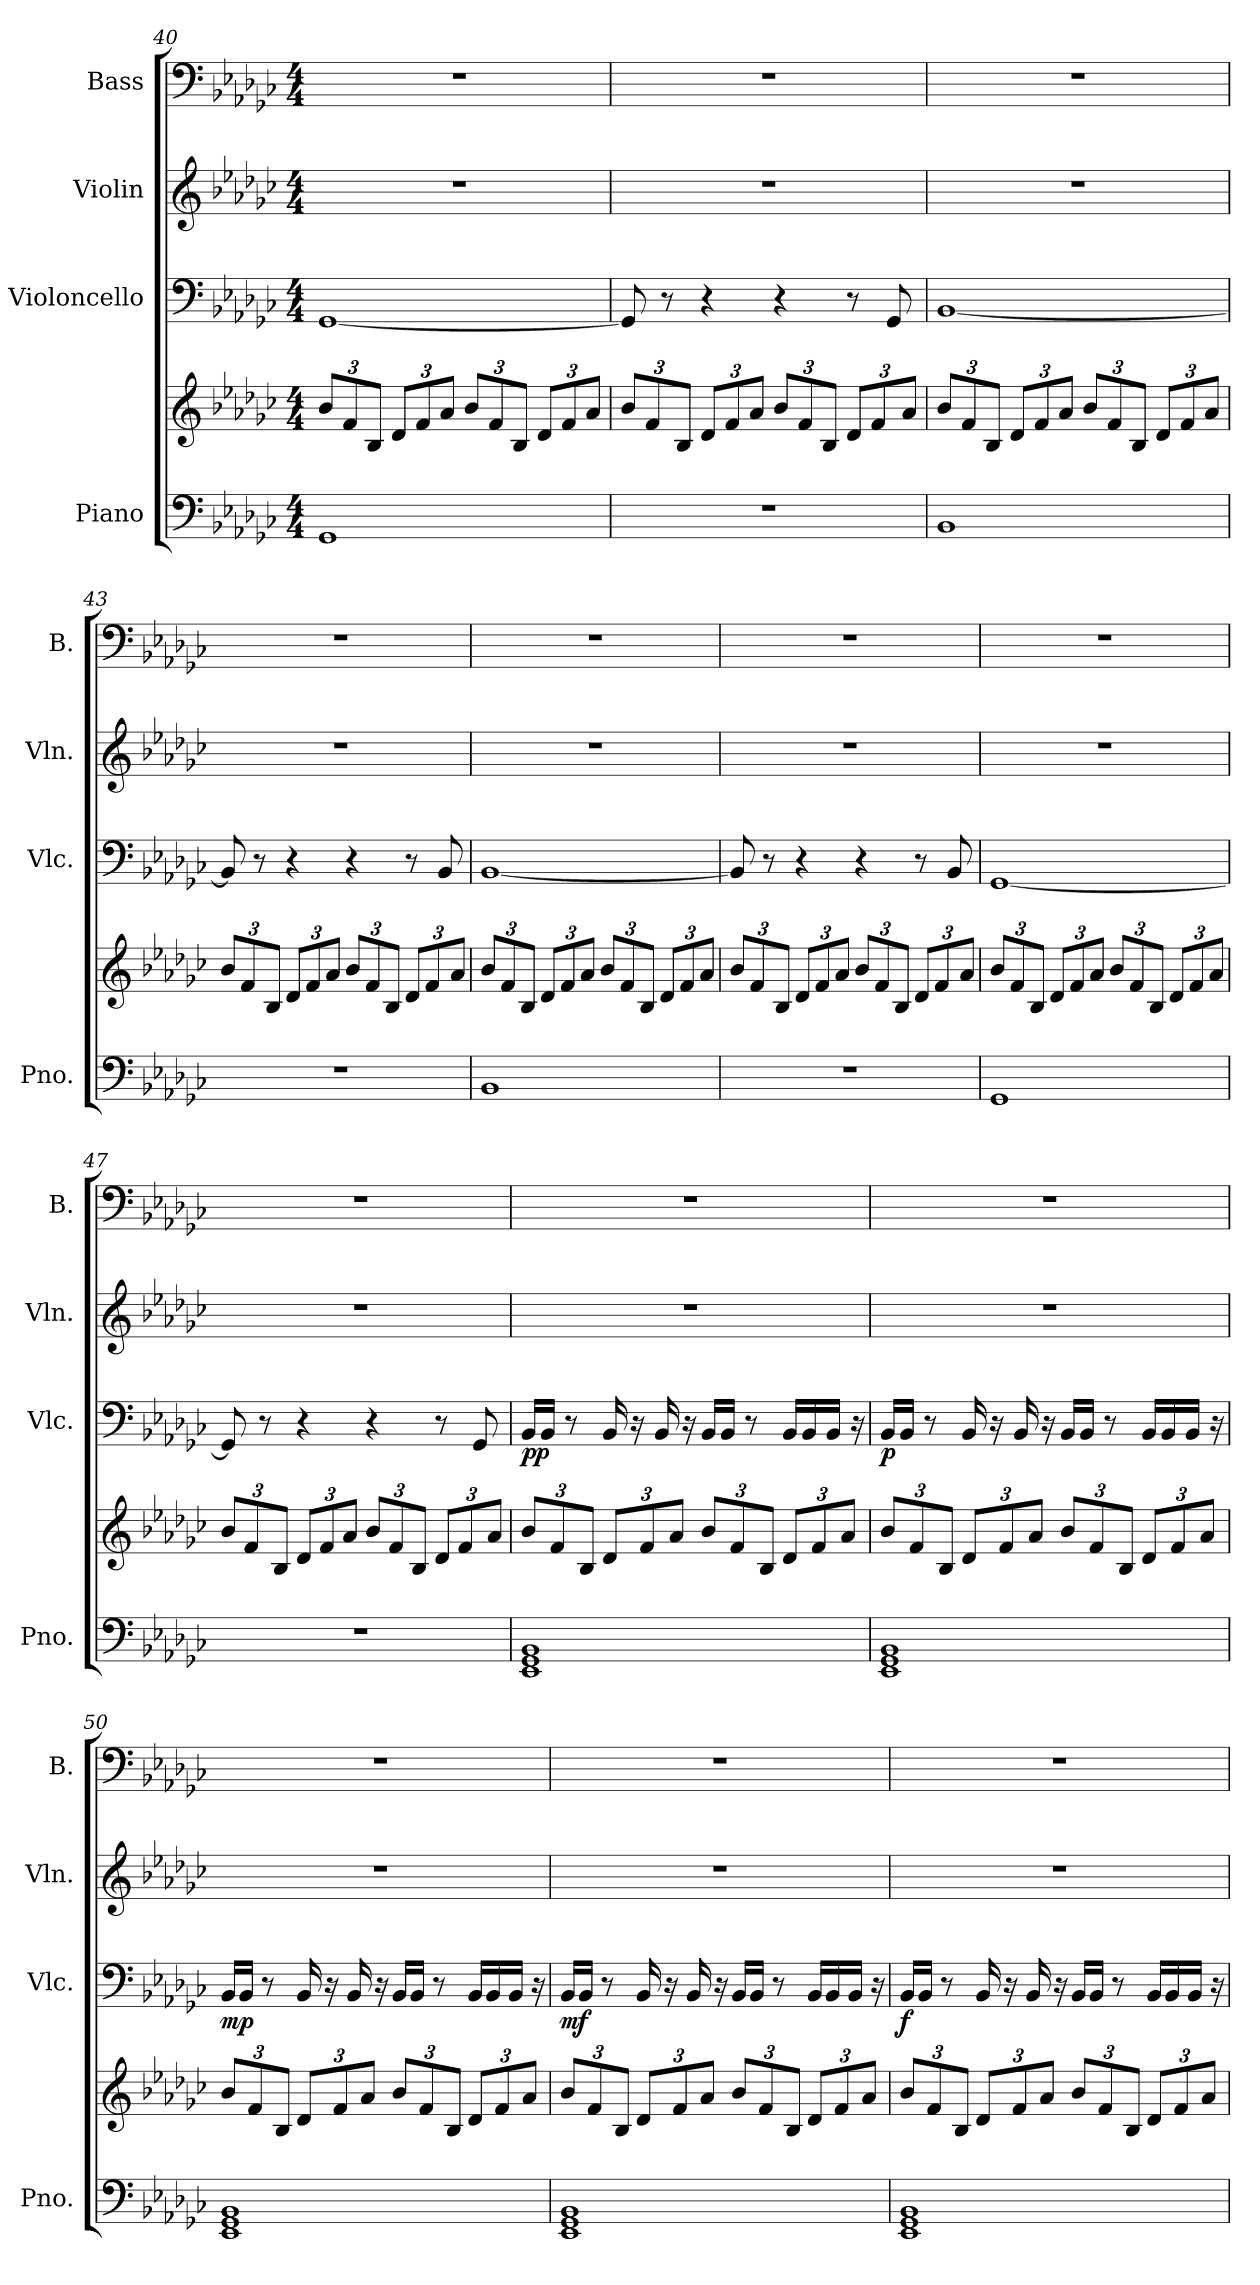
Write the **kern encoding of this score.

**kern	**kern	**kern	**dynam	**kern	**kern
*part4	*part4	*part3	*part3	*part2	*part1
*staff5	*staff4	*staff3	*staff3	*staff2	*staff1
*I"Piano	*	*I"Violoncello	*	*I"Violin	*I"Bass
*I'Pno.	*	*I'Vlc.	*	*I'Vln.	*I'B.
*clefF4	*clefG2	*clefF4	*	*clefG2	*clefF4
*k[b-e-a-d-g-c-]	*k[b-e-a-d-g-c-]	*k[b-e-a-d-g-c-]	*	*k[b-e-a-d-g-c-]	*k[b-e-a-d-g-c-]
*G-:	*G-:	*G-:	*	*G-:	*G-:
*M4/4	*M4/4	*M4/4	*	*M4/4	*M4/4
*	*Xbrackettup	*	*	*	*
=40	=40	=40	=40	=40	=40
1GG-	12b-/L	[1GG-	.	1r	1r
.	12f/	.	.	.	.
.	12B-/J	.	.	.	.
.	12d-/L	.	.	.	.
.	12f/	.	.	.	.
.	12a-/J	.	.	.	.
.	12b-/L	.	.	.	.
.	12f/	.	.	.	.
.	12B-/J	.	.	.	.
.	12d-/L	.	.	.	.
.	12f/	.	.	.	.
.	12a-/J	.	.	.	.
!!LO:LB:g=z
=41	=41	=41	=41	=41	=41
1r	12b-/L	8GG-/]	.	1r	1r
.	12f/	.	.	.	.
.	.	8r	.	.	.
.	12B-/J	.	.	.	.
.	12d-/L	4r	.	.	.
.	12f/	.	.	.	.
.	12a-/J	.	.	.	.
.	12b-/L	4r	.	.	.
.	12f/	.	.	.	.
.	12B-/J	.	.	.	.
.	12d-/L	8r	.	.	.
.	12f/	.	.	.	.
.	.	8GG-/	.	.	.
.	12a-/J	.	.	.	.
=42	=42	=42	=42	=42	=42
1BB-	12b-/L	[1BB-	.	1r	1r
.	12f/	.	.	.	.
.	12B-/J	.	.	.	.
.	12d-/L	.	.	.	.
.	12f/	.	.	.	.
.	12a-/J	.	.	.	.
.	12b-/L	.	.	.	.
.	12f/	.	.	.	.
.	12B-/J	.	.	.	.
.	12d-/L	.	.	.	.
.	12f/	.	.	.	.
.	12a-/J	.	.	.	.
=43	=43	=43	=43	=43	=43
1r	12b-/L	8BB-/]	.	1r	1r
.	12f/	.	.	.	.
.	.	8r	.	.	.
.	12B-/J	.	.	.	.
.	12d-/L	4r	.	.	.
.	12f/	.	.	.	.
.	12a-/J	.	.	.	.
.	12b-/L	4r	.	.	.
.	12f/	.	.	.	.
.	12B-/J	.	.	.	.
.	12d-/L	8r	.	.	.
.	12f/	.	.	.	.
.	.	8BB-/	.	.	.
.	12a-/J	.	.	.	.
!!LO:PB:g=z
=44	=44	=44	=44	=44	=44
1BB-	12b-/L	[1BB-	.	1r	1r
.	12f/	.	.	.	.
.	12B-/J	.	.	.	.
.	12d-/L	.	.	.	.
.	12f/	.	.	.	.
.	12a-/J	.	.	.	.
.	12b-/L	.	.	.	.
.	12f/	.	.	.	.
.	12B-/J	.	.	.	.
.	12d-/L	.	.	.	.
.	12f/	.	.	.	.
.	12a-/J	.	.	.	.
=45	=45	=45	=45	=45	=45
1r	12b-/L	8BB-/]	.	1r	1r
.	12f/	.	.	.	.
.	.	8r	.	.	.
.	12B-/J	.	.	.	.
.	12d-/L	4r	.	.	.
.	12f/	.	.	.	.
.	12a-/J	.	.	.	.
.	12b-/L	4r	.	.	.
.	12f/	.	.	.	.
.	12B-/J	.	.	.	.
.	12d-/L	8r	.	.	.
.	12f/	.	.	.	.
.	.	8BB-/	.	.	.
.	12a-/J	.	.	.	.
=46	=46	=46	=46	=46	=46
1GG-	12b-/L	[1GG-	.	1r	1r
.	12f/	.	.	.	.
.	12B-/J	.	.	.	.
.	12d-/L	.	.	.	.
.	12f/	.	.	.	.
.	12a-/J	.	.	.	.
.	12b-/L	.	.	.	.
.	12f/	.	.	.	.
.	12B-/J	.	.	.	.
.	12d-/L	.	.	.	.
.	12f/	.	.	.	.
.	12a-/J	.	.	.	.
!!LO:LB:g=z
=47	=47	=47	=47	=47	=47
1r	12b-/L	8GG-/]	.	1r	1r
.	12f/	.	.	.	.
.	.	8r	.	.	.
.	12B-/J	.	.	.	.
.	12d-/L	4r	.	.	.
.	12f/	.	.	.	.
.	12a-/J	.	.	.	.
.	12b-/L	4r	.	.	.
.	12f/	.	.	.	.
.	12B-/J	.	.	.	.
.	12d-/L	8r	.	.	.
.	12f/	.	.	.	.
.	.	8GG-/	.	.	.
.	12a-/J	.	.	.	.
=48	=48	=48	=48	=48	=48
!	!	!	!LO:DY:b	!	!
1EE- 1GG- 1BB-	12b-/L	16BB-/LL	pp	1r	1r
.	.	16BB-/JJ	.	.	.
.	12f/	.	.	.	.
.	.	8r	.	.	.
.	12B-/J	.	.	.	.
.	12d-/L	16BB-/	.	.	.
.	.	16r	.	.	.
.	12f/	.	.	.	.
.	.	16BB-/	.	.	.
.	12a-/J	.	.	.	.
.	.	16r	.	.	.
.	12b-/L	16BB-/LL	.	.	.
.	.	16BB-/JJ	.	.	.
.	12f/	.	.	.	.
.	.	8r	.	.	.
.	12B-/J	.	.	.	.
.	12d-/L	16BB-/LL	.	.	.
.	.	16BB-/	.	.	.
.	12f/	.	.	.	.
.	.	16BB-/JJ	.	.	.
.	12a-/J	.	.	.	.
.	.	16r	.	.	.
!!LO:PB:g=z
=49	=49	=49	=49	=49	=49
!	!	!	!LO:DY:b	!	!
1EE- 1GG- 1BB-	12b-/L	16BB-/LL	p	1r	1r
.	.	16BB-/JJ	.	.	.
.	12f/	.	.	.	.
.	.	8r	.	.	.
.	12B-/J	.	.	.	.
.	12d-/L	16BB-/	.	.	.
.	.	16r	.	.	.
.	12f/	.	.	.	.
.	.	16BB-/	.	.	.
.	12a-/J	.	.	.	.
.	.	16r	.	.	.
.	12b-/L	16BB-/LL	.	.	.
.	.	16BB-/JJ	.	.	.
.	12f/	.	.	.	.
.	.	8r	.	.	.
.	12B-/J	.	.	.	.
.	12d-/L	16BB-/LL	.	.	.
.	.	16BB-/	.	.	.
.	12f/	.	.	.	.
.	.	16BB-/JJ	.	.	.
.	12a-/J	.	.	.	.
.	.	16r	.	.	.
=50	=50	=50	=50	=50	=50
!	!	!	!LO:DY:b	!	!
1EE- 1GG- 1BB-	12b-/L	16BB-/LL	mp	1r	1r
.	.	16BB-/JJ	.	.	.
.	12f/	.	.	.	.
.	.	8r	.	.	.
.	12B-/J	.	.	.	.
.	12d-/L	16BB-/	.	.	.
.	.	16r	.	.	.
.	12f/	.	.	.	.
.	.	16BB-/	.	.	.
.	12a-/J	.	.	.	.
.	.	16r	.	.	.
.	12b-/L	16BB-/LL	.	.	.
.	.	16BB-/JJ	.	.	.
.	12f/	.	.	.	.
.	.	8r	.	.	.
.	12B-/J	.	.	.	.
.	12d-/L	16BB-/LL	.	.	.
.	.	16BB-/	.	.	.
.	12f/	.	.	.	.
.	.	16BB-/JJ	.	.	.
.	12a-/J	.	.	.	.
.	.	16r	.	.	.
!!LO:LB:g=z
=51	=51	=51	=51	=51	=51
!	!	!	!LO:DY:b	!	!
1EE- 1GG- 1BB-	12b-/L	16BB-/LL	mf	1r	1r
.	.	16BB-/JJ	.	.	.
.	12f/	.	.	.	.
.	.	8r	.	.	.
.	12B-/J	.	.	.	.
.	12d-/L	16BB-/	.	.	.
.	.	16r	.	.	.
.	12f/	.	.	.	.
.	.	16BB-/	.	.	.
.	12a-/J	.	.	.	.
.	.	16r	.	.	.
.	12b-/L	16BB-/LL	.	.	.
.	.	16BB-/JJ	.	.	.
.	12f/	.	.	.	.
.	.	8r	.	.	.
.	12B-/J	.	.	.	.
.	12d-/L	16BB-/LL	.	.	.
.	.	16BB-/	.	.	.
.	12f/	.	.	.	.
.	.	16BB-/JJ	.	.	.
.	12a-/J	.	.	.	.
.	.	16r	.	.	.
=52	=52	=52	=52	=52	=52
!	!	!	!LO:DY:b	!	!
1EE- 1GG- 1BB-	12b-/L	16BB-/LL	f	1r	1r
.	.	16BB-/JJ	.	.	.
.	12f/	.	.	.	.
.	.	8r	.	.	.
.	12B-/J	.	.	.	.
.	12d-/L	16BB-/	.	.	.
.	.	16r	.	.	.
.	12f/	.	.	.	.
.	.	16BB-/	.	.	.
.	12a-/J	.	.	.	.
.	.	16r	.	.	.
.	12b-/L	16BB-/LL	.	.	.
.	.	16BB-/JJ	.	.	.
.	12f/	.	.	.	.
.	.	8r	.	.	.
.	12B-/J	.	.	.	.
.	12d-/L	16BB-/LL	.	.	.
.	.	16BB-/	.	.	.
.	12f/	.	.	.	.
.	.	16BB-/JJ	.	.	.
.	12a-/J	.	.	.	.
.	.	16r	.	.	.
=	=	=	=	=	=
*-	*-	*-	*-	*-	*-
